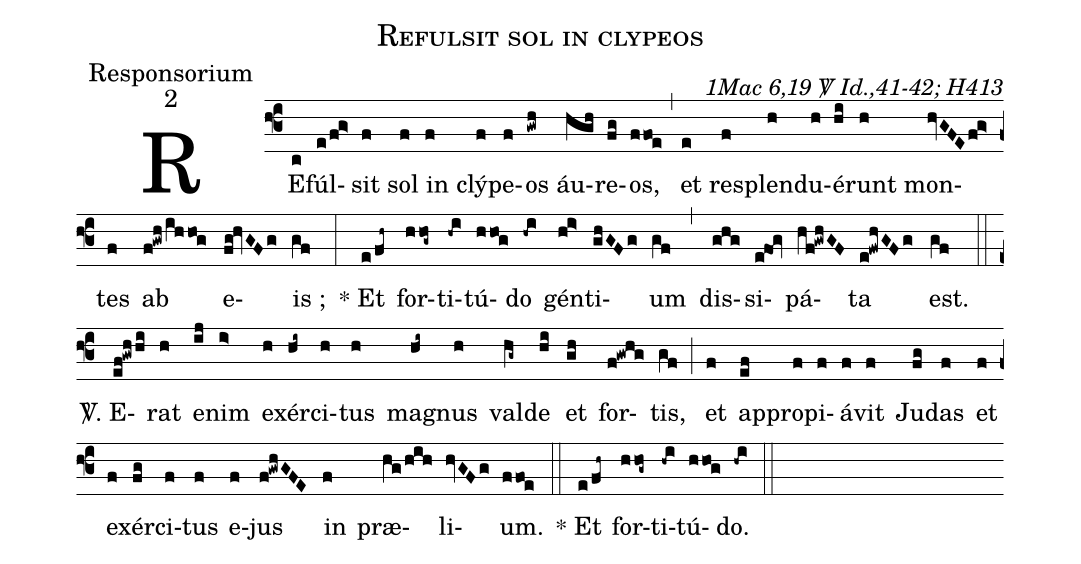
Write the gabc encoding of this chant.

name:Refulsit sol in clypeos;
office-part:Responsorium;
mode:2;
commentary:1Mac 6,19 \GreSpecial{V/} Id.,41-42; H413;
%%
(f3)RE(c)fúl(e/fg>)sit(f) sol(f) in(f) clý(f)pe(f)os(gwh) áu(hgh)re(fg)os,(ffoe) (,) et(e) res(f)plen(h)du(h)é(hi)runt(h) mon(hvGFEfg>)tes(f) ab(f!gwh/ihhog) e(fg!hvGFg)is ;(gf) (:)
<sp>*</sp>
Et(e/fh~) for(hhog~)ti(-hi)tú(hhog)do(-hi) gén(hi>)ti(ghGFg)um(gf) (,) dis(ghg)si(e!fog)pá(hf!gwhGF)ta(e!fwhGFg) est.(gf) (::)

<sp>V/</sp>.
E(ef!gwh/hi)rat(h) e(ij)nim(i>) e(h)xér(hi~)ci(h)tus(h) ma(hi~)gnus(h) val(hg~)de(hi) et(gh) for(f!gwhg)tis,(gf) (;)
et(f) ap(ef)pro(f)pi(f)á(f)vit(f) Ju(fg)das(f) et(f) ex(f)ér(fg)ci(f)tus(f) e(f)jus(f!gwhGFE) in(f) præ(hg/hih)li(hvGFg)um.(ffoe) (::)

<sp>*</sp> Et(e/fh~) for(hhog~)ti(-hi)tú(hhog)do.(-hi) (::)
